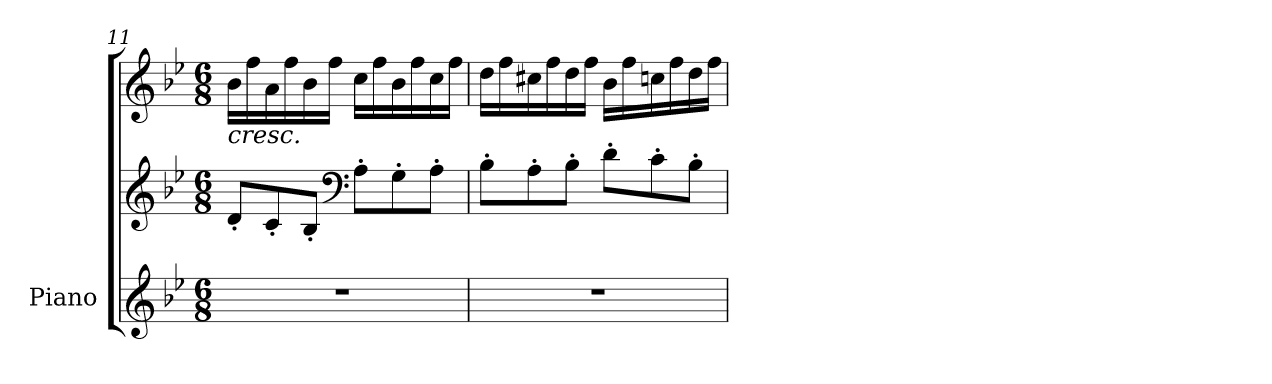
**kern	**kern	**kern
*part1	*part1	*part1
*staff3	*staff2	*staff1
*I"Piano	*	*
*I'Pno	*	*
*clefG2	*clefG2	*clefG2
*k[b-e-]	*k[b-e-]	*k[b-e-]
*M6/8	*M6/8	*M6/8
=11	=11	=11
!	!	!LO:TX:b:i:t=cresc.
2.r	8d'/L	16b-\LL
.	.	16ff\
.	8c'/	16a\
.	.	16ff\
.	8B-'/J	16b-\
.	.	16ff\JJ
*	*clefF4	*
.	8A'\L	16cc\LL
.	.	16ff\
.	8G'\	16b-\
.	.	16ff\
.	8A'\J	16cc\
.	.	16ff\JJ
=12	=12	=12
2.r	8B-'\L	16dd\LL
.	.	16ff\
.	8A'\	16cc#X\
.	.	16ff\
.	8B-'\J	16dd\
.	.	16ff\JJ
.	8d'\L	16b-\LL
.	.	16ff\
.	8c'\	16ccn\
.	.	16ff\
.	8B-'\J	16dd\
.	.	16ff\JJ
=	=	=
*-	*-	*-
